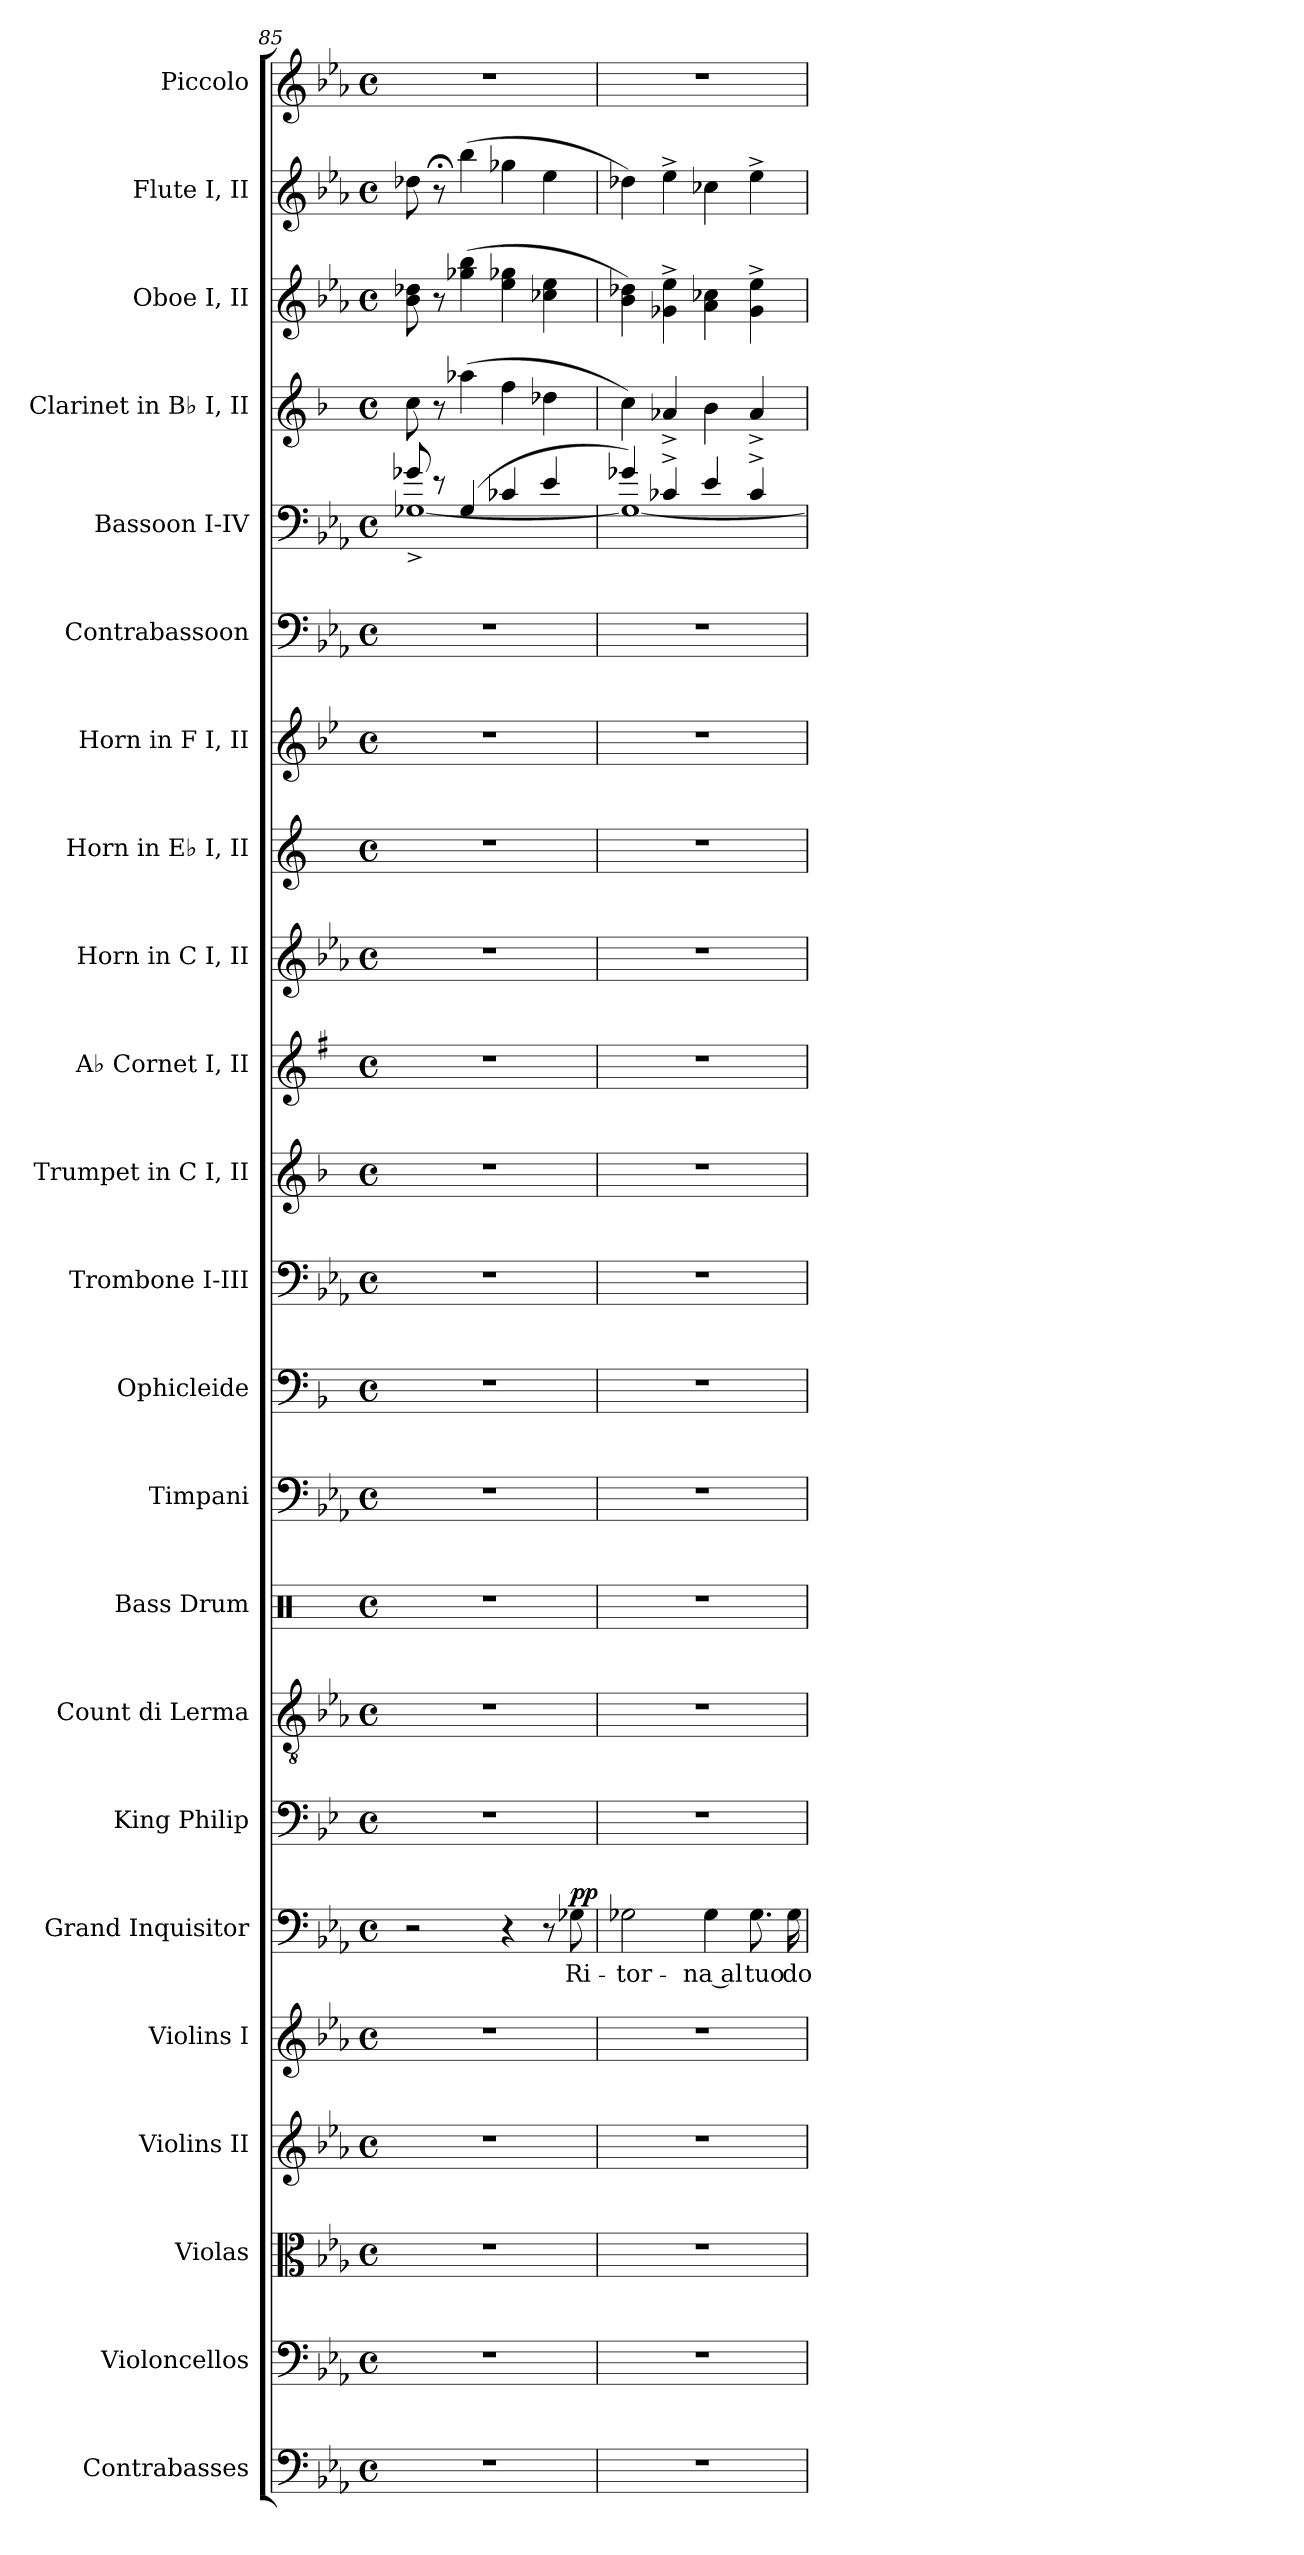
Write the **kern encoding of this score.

**kern	**kern	**kern	**kern	**kern	**kern	**text	**dynam	**kern	**kern	**kern	**kern	**kern	**kern	**kern	**kern	**kern	**kern	**kern	**kern	**kern	**kern	**kern	**kern	**kern
*part23	*part22	*part21	*part20	*part19	*part18	*part18	*part18	*part17	*part16	*part15	*part14	*part13	*part12	*part11	*part10	*part9	*part8	*part7	*part6	*part5	*part4	*part3	*part2	*part1
*staff23	*staff22	*staff21	*staff20	*staff19	*staff18	*staff18	*staff18	*staff17	*staff16	*staff15	*staff14	*staff13	*staff12	*staff11	*staff10	*staff9	*staff8	*staff7	*staff6	*staff5	*staff4	*staff3	*staff2	*staff1
*I"Contrabasses	*I"Violoncellos	*I"Violas	*I"Violins II	*I"Violins I	*I"Grand Inquisitor	*	*	*I"King Philip	*I"Count di Lerma	*I"Bass Drum	*I"Timpani	*I"Ophicleide	*I"Trombone I-III	*I"Trumpet in C I, II	*I"A♭ Cornet I, II	*I"Horn in C I, II	*I"Horn in E♭ I, II	*I"Horn in F I, II	*I"Contrabassoon	*I"Bassoon I-IV	*I"Clarinet in B♭ I, II	*I"Oboe I, II	*I"Flute I, II	*I"Piccolo
*I'Cb.	*I'Vc.	*I'Vla.	*I'Vln. II	*I'Vln. I	*I'G.I.	*	*	*I'K.P.	*I'di L.	*I'BD	*I'Timp.	*I'Oph.	*I'Tbn. I-III	*	*I'A ♭ Cnt. I, II	*	*	*	*I'Cbsn.	*I'Bsn. I-IV	*	*I'Ob. I, II	*I'Fl. I, II	*I'Picc.
*clefF4	*clefF4	*clefC3	*clefG2	*clefG2	*clefF4	*	*	*clefF4	*clefGv2	*clefX	*clefF4	*clefF4	*clefF4	*clefG2	*clefG2	*clefG2	*clefG2	*clefG2	*clefF4	*clefF4	*clefG2	*clefG2	*clefG2	*clefG2
*ITrd7c12	*	*	*	*	*	*	*	*ITrd4c7	*	*	*	*ITrd1c2	*	*ITrd1c2	*ITrd2c4	*ITrd7c12	*ITrd5c9	*ITrd4c7	*ITrd7c12	*	*ITrd1c2	*	*	*ITrd-7c-12
*k[b-e-a-]	*k[b-e-a-]	*k[b-e-a-]	*k[b-e-a-]	*k[b-e-a-]	*k[b-e-a-]	*	*	*k[b-e-a-]	*k[b-e-a-]	*k[]	*k[b-e-a-]	*k[b-e-a-]	*k[b-e-a-]	*k[b-e-a-]	*k[b-e-a-]	*k[b-e-a-]	*k[b-e-a-]	*k[b-e-a-]	*k[b-e-a-]	*k[b-e-a-]	*k[b-e-a-]	*k[b-e-a-]	*k[b-e-a-]	*k[b-e-a-]
*M4/4	*M4/4	*M4/4	*M4/4	*M4/4	*M4/4	*	*	*M4/4	*M4/4	*M4/4	*M4/4	*M4/4	*M4/4	*M4/4	*M4/4	*M4/4	*M4/4	*M4/4	*M4/4	*M4/4	*M4/4	*M4/4	*M4/4	*M4/4
*met(c)	*met(c)	*met(c)	*met(c)	*met(c)	*met(c)	*	*	*met(c)	*met(c)	*met(c)	*met(c)	*met(c)	*met(c)	*met(c)	*met(c)	*met(c)	*met(c)	*met(c)	*met(c)	*met(c)	*met(c)	*met(c)	*met(c)	*met(c)
=85	=85	=85	=85	=85	=85	=85	=85	=85	=85	=85	=85	=85	=85	=85	=85	=85	=85	=85	=85	=85	=85	=85	=85	=85
*	*	*	*	*	*	*	*	*	*	*	*	*	*	*	*	*	*	*	*	*^	*	*	*	*^
1r	1r	1r	1r	1r	2r	.	.	1r	1r	1r	1r	1r	1r	1r	1r	1r	1r	1r	1r	8g-X/	[1G-X^	8b-\	8b-\ 8dd-X\	8dd-X\	1r	4ryy
.	.	.	.	.	.	.	.	.	.	.	.	.	.	.	.	.	.	.	.	8r	.	8r	8r	8r;<	.	.
*	*	*	*	*	*	*	*	*	*	*	*	*	*	*	*	*	*	*	*	*	*	*	*	*	*MM118	*
.	.	.	.	.	.	.	.	.	.	.	.	.	.	.	.	.	.	.	.	(>4G-/	.	(>4gg-X\	(>4gg-X\ 4bb-\	(>4bb-\	.	2.ryy
.	.	.	.	.	4r	.	.	.	.	.	.	.	.	.	.	.	.	.	.	4c-X/	.	4ee-\	4ee-\ 4gg-X\	4gg-X\	.	.
.	.	.	.	.	8r	.	.	.	.	.	.	.	.	.	.	.	.	.	.	4e-/	.	4cc-X\	4cc-X\ 4ee-\	4ee-\	.	.
!	!	!	!	!	!	!LO:LY:b	!LO:DY:a	!	!	!	!	!	!	!	!	!	!	!	!	!	!	!	!	!	!	!
.	.	.	.	.	8G-X\	Ri-	pp	.	.	.	.	.	.	.	.	.	.	.	.	.	.	.	.	.	.	.
=86	=86	=86	=86	=86	=86	=86	=86	=86	=86	=86	=86	=86	=86	=86	=86	=86	=86	=86	=86	=86	=86	=86	=86	=86	=86	=86
!	!	!	!	!	!	!LO:LY:b	!	!	!	!	!	!	!	!	!	!	!	!	!	!	!	!	!	!	!	!
1r	1r	1r	1r	1r	2G-X\	-tor-	.	1r	1r	1r	1r	1r	1r	1r	1r	1r	1r	1r	1r	4g-X/)	1G-_	4b-\)	4b-\ 4dd-X\)	4dd-X\)	1r	4ryy
*	*	*	*	*	*	*	*	*	*	*	*	*	*	*	*	*	*	*	*	*	*	*	*	*	*MM108	*
.	.	.	.	.	.	.	.	.	.	.	.	.	.	.	.	.	.	.	.	4c-X^/	.	4g-X^/	4g-X\^ 4ee-\^	4ee-^\	.	2.ryy
!	!	!	!	!	!	!LO:LY:b	!	!	!	!	!	!	!	!	!	!	!	!	!	!	!	!	!	!	!	!
.	.	.	.	.	4G-\	na al	.	.	.	.	.	.	.	.	.	.	.	.	.	4e-/	.	4a-\	4a-\ 4cc-X\	4cc-X\	.	.
!	!	!	!	!	!	!LO:LY:b	!	!	!	!	!	!	!	!	!	!	!	!	!	!	!	!	!	!	!	!
.	.	.	.	.	8.G-\	tuo	.	.	.	.	.	.	.	.	.	.	.	.	.	4c-^/	.	4g-^/	4g-\^ 4ee-\^	4ee-^\	.	.
!	!	!	!	!	!	!LO:LY:b	!	!	!	!	!	!	!	!	!	!	!	!	!	!	!	!	!	!	!	!
.	.	.	.	.	16G-\	do-	.	.	.	.	.	.	.	.	.	.	.	.	.	.	.	.	.	.	.	.
*	*	*	*	*	*	*	*	*	*	*	*	*	*	*	*	*	*	*	*	*v	*v	*	*	*	*v	*v
=	=	=	=	=	=	=	=	=	=	=	=	=	=	=	=	=	=	=	=	=	=	=	=	=
*-	*-	*-	*-	*-	*-	*-	*-	*-	*-	*-	*-	*-	*-	*-	*-	*-	*-	*-	*-	*-	*-	*-	*-	*-
